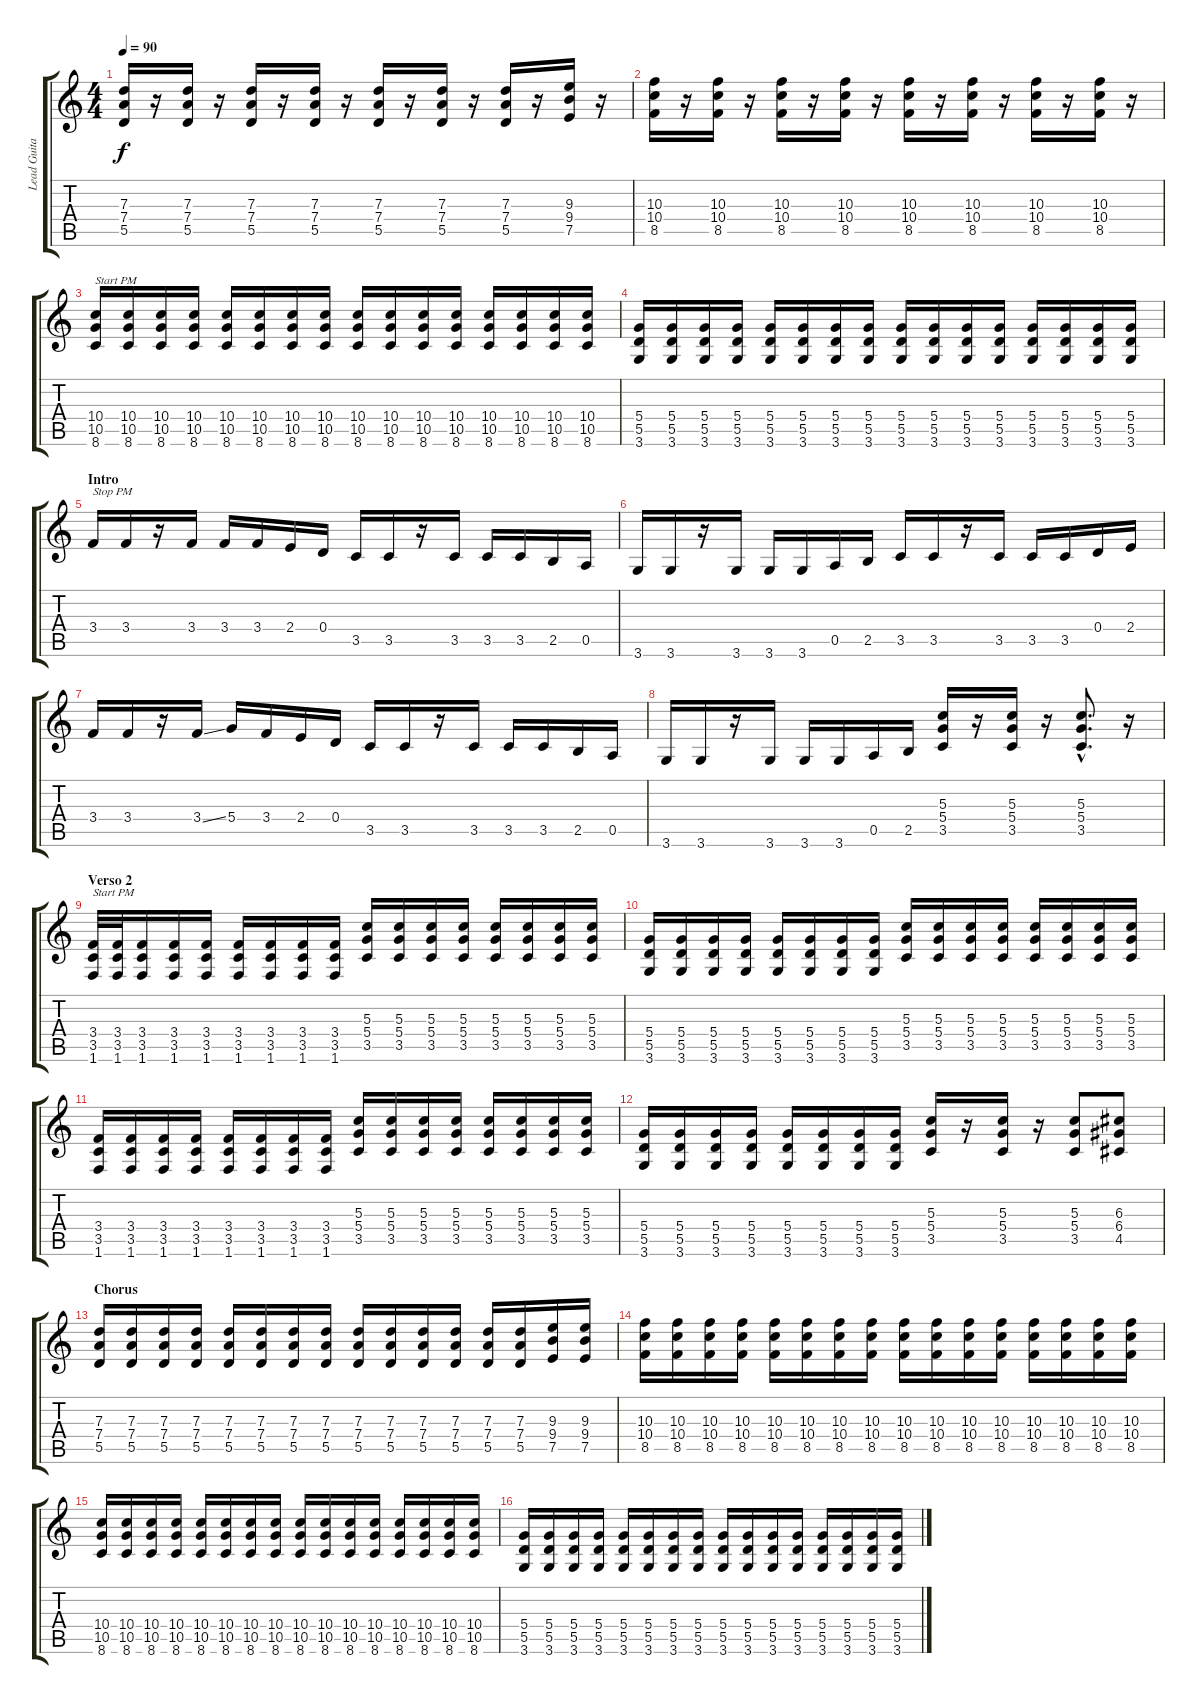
\track ("Lead Guitar" "Lead Guita") {instrument distortionguitar}
\staff {score tabs}
\tuning (E4 B3 G3 D3 A2 E2) {hide}
\ts (4 4)
\tempo 90
\clef g2
\ks c
(7.3 7.4 5.5).16{dy f} r.16 (7.3 7.4 5.5).16 r.16 (7.3 7.4 5.5).16 r.16 (7.3 7.4 5.5).16 r.16 (7.3 7.4 5.5).16 r.16 (7.3 7.4 5.5).16 r.16 (7.3 7.4 5.5).16 r.16 (9.3 9.4 7.5).16 r.16 |
(10.3 10.4 8.5).16 r.16 (10.3 10.4 8.5).16 r.16 (10.3 10.4 8.5).16 r.16 (10.3 10.4 8.5).16 r.16 (10.3 10.4 8.5).16 r.16 (10.3 10.4 8.5).16 r.16 (10.3 10.4 8.5).16 r.16 (10.3 10.4 8.5).16 r.16 |
(10.4 10.5 8.6).16{txt "Start PM "} (10.4 10.5 8.6).16 (10.4 10.5 8.6).16 (10.4 10.5 8.6).16 (10.4 10.5 8.6).16 (10.4 10.5 8.6).16 (10.4 10.5 8.6).16 (10.4 10.5 8.6).16 (10.4 10.5 8.6).16 (10.4 10.5 8.6).16 (10.4 10.5 8.6).16 (10.4 10.5 8.6).16 (10.4 10.5 8.6).16 (10.4 10.5 8.6).16 (10.4 10.5 8.6).16 (10.4 10.5 8.6).16 |
(5.4 5.5 3.6).16 (5.4 5.5 3.6).16 (5.4 5.5 3.6).16 (5.4 5.5 3.6).16 (5.4 5.5 3.6).16 (5.4 5.5 3.6).16 (5.4 5.5 3.6).16 (5.4 5.5 3.6).16 (5.4 5.5 3.6).16 (5.4 5.5 3.6).16 (5.4 5.5 3.6).16 (5.4 5.5 3.6).16 (5.4 5.5 3.6).16 (5.4 5.5 3.6).16 (5.4 5.5 3.6).16 (5.4 5.5 3.6).16 |
\section ("" "Intro")
3.4.16{txt "Stop PM" volume 13} 3.4.16 r.16 3.4.16 3.4.16 3.4.16 2.4.16 0.4.16 3.5.16 3.5.16 r.16 3.5.16 3.5.16 3.5.16 2.5.16 0.5.16 |
3.6.16 3.6.16 r.16 3.6.16 3.6.16 3.6.16 0.5.16 2.5.16 3.5.16 3.5.16 r.16 3.5.16 3.5.16 3.5.16 0.4.16 2.4.16 |
3.4.16 3.4.16 r.16 3.4{ss}.16 5.4.16 3.4.16 2.4.16 0.4.16 3.5.16 3.5.16 r.16 3.5.16 3.5.16 3.5.16 2.5.16 0.5.16 |
3.6.16 3.6.16 r.16 3.6.16 3.6.16 3.6.16 0.5.16 2.5.16 (5.3 5.4 3.5).16 r.16 (5.3 5.4 3.5).16 r.16 (5.3{hac} 5.4{hac} 3.5{hac}).8{d} r.16 |
\section ("" "Verso 2")
(3.4 3.5 1.6).32{txt "Start PM" volume 5} (3.4 3.5 1.6).32 (3.4 3.5 1.6).16 (3.4 3.5 1.6).16 (3.4 3.5 1.6).16 (3.4 3.5 1.6).16 (3.4 3.5 1.6).16 (3.4 3.5 1.6).16 (3.4 3.5 1.6).16 (5.3 5.4 3.5).16 (5.3 5.4 3.5).16 (5.3 5.4 3.5).16 (5.3 5.4 3.5).16 (5.3 5.4 3.5).16 (5.3 5.4 3.5).16 (5.3 5.4 3.5).16 (5.3 5.4 3.5).16 |
(5.4 5.5 3.6).16 (5.4 5.5 3.6).16 (5.4 5.5 3.6).16 (5.4 5.5 3.6).16 (5.4 5.5 3.6).16 (5.4 5.5 3.6).16 (5.4 5.5 3.6).16 (5.4 5.5 3.6).16 (5.3 5.4 3.5).16 (5.3 5.4 3.5).16 (5.3 5.4 3.5).16 (5.3 5.4 3.5).16 (5.3 5.4 3.5).16 (5.3 5.4 3.5).16 (5.3 5.4 3.5).16 (5.3 5.4 3.5).16 |
(3.4 3.5 1.6).16 (3.4 3.5 1.6).16 (3.4 3.5 1.6).16 (3.4 3.5 1.6).16 (3.4 3.5 1.6).16 (3.4 3.5 1.6).16 (3.4 3.5 1.6).16 (3.4 3.5 1.6).16 (5.3 5.4 3.5).16 (5.3 5.4 3.5).16 (5.3 5.4 3.5).16 (5.3 5.4 3.5).16 (5.3 5.4 3.5).16 (5.3 5.4 3.5).16 (5.3 5.4 3.5).16 (5.3 5.4 3.5).16 |
(5.4 5.5 3.6).16 (5.4 5.5 3.6).16 (5.4 5.5 3.6).16 (5.4 5.5 3.6).16 (5.4 5.5 3.6).16 (5.4 5.5 3.6).16 (5.4 5.5 3.6).16 (5.4 5.5 3.6).16 (5.3 5.4 3.5).16 r.16 (5.3 5.4 3.5).16 r.16 (5.3 5.4 3.5).8 (6.3 6.4 4.5).8 |
\section ("" "Chorus")
(7.3 7.4 5.5).16 (7.3 7.4 5.5).16 (7.3 7.4 5.5).16 (7.3 7.4 5.5).16 (7.3 7.4 5.5).16 (7.3 7.4 5.5).16 (7.3 7.4 5.5).16 (7.3 7.4 5.5).16 (7.3 7.4 5.5).16 (7.3 7.4 5.5).16 (7.3 7.4 5.5).16 (7.3 7.4 5.5).16 (7.3 7.4 5.5).16 (7.3 7.4 5.5).16 (9.3 9.4 7.5).16 (9.3 9.4 7.5).16 |
(10.3 10.4 8.5).16 (10.3 10.4 8.5).16 (10.3 10.4 8.5).16 (10.3 10.4 8.5).16 (10.3 10.4 8.5).16 (10.3 10.4 8.5).16 (10.3 10.4 8.5).16 (10.3 10.4 8.5).16 (10.3 10.4 8.5).16 (10.3 10.4 8.5).16 (10.3 10.4 8.5).16 (10.3 10.4 8.5).16 (10.3 10.4 8.5).16 (10.3 10.4 8.5).16 (10.3 10.4 8.5).16 (10.3 10.4 8.5).16 |
(10.4 10.5 8.6).16 (10.4 10.5 8.6).16 (10.4 10.5 8.6).16 (10.4 10.5 8.6).16 (10.4 10.5 8.6).16 (10.4 10.5 8.6).16 (10.4 10.5 8.6).16 (10.4 10.5 8.6).16 (10.4 10.5 8.6).16 (10.4 10.5 8.6).16 (10.4 10.5 8.6).16 (10.4 10.5 8.6).16 (10.4 10.5 8.6).16 (10.4 10.5 8.6).16 (10.4 10.5 8.6).16 (10.4 10.5 8.6).16 |
(5.4 5.5 3.6).16 (5.4 5.5 3.6).16 (5.4 5.5 3.6).16 (5.4 5.5 3.6).16 (5.4 5.5 3.6).16 (5.4 5.5 3.6).16 (5.4 5.5 3.6).16 (5.4 5.5 3.6).16 (5.4 5.5 3.6).16 (5.4 5.5 3.6).16 (5.4 5.5 3.6).16 (5.4 5.5 3.6).16 (5.4 5.5 3.6).16 (5.4 5.5 3.6).16 (5.4 5.5 3.6).16 (5.4 5.5 3.6).16
